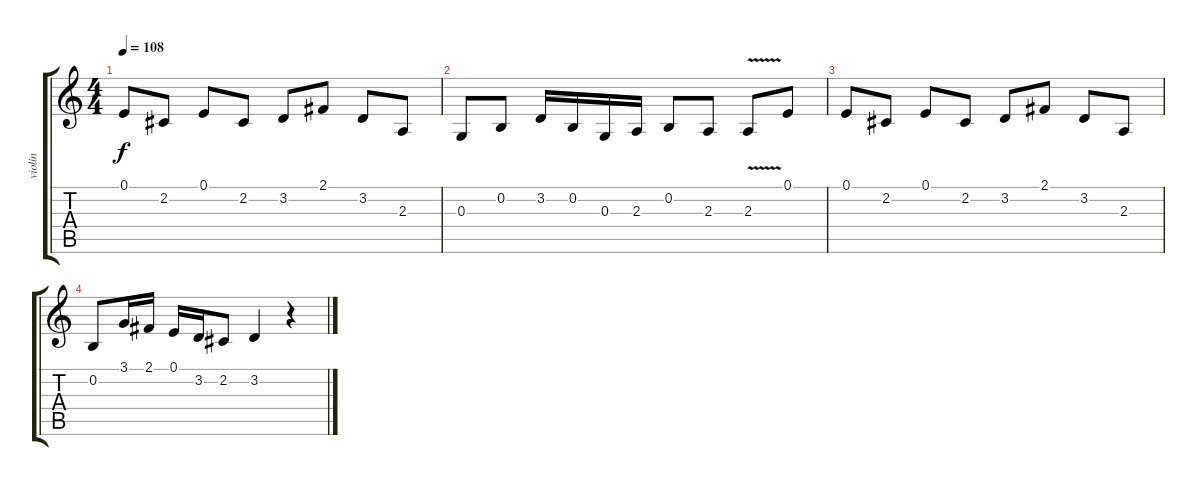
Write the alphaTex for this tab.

\track ("violin" "violin") {instrument violin}
\staff {score tabs}
\tuning (E4 B3 G3 D3 A2 E2) {hide}
\ts (4 4)
\tempo 108
\clef g2
\ks c
0.1.8{dy f} 2.2.8 0.1.8 2.2.8 3.2.8 2.1.8 3.2.8 2.3.8 |
0.3.8 0.2.8 3.2.16 0.2.16 0.3.16 2.3.16 0.2.8 2.3.8 2.3{v}.8 0.1.8 |
0.1.8 2.2.8 0.1.8 2.2.8 3.2.8 2.1.8 3.2.8 2.3.8 |
0.2.8 3.1.16 2.1.16 0.1.16 3.2.16 2.2.8 3.2.4 r.4
